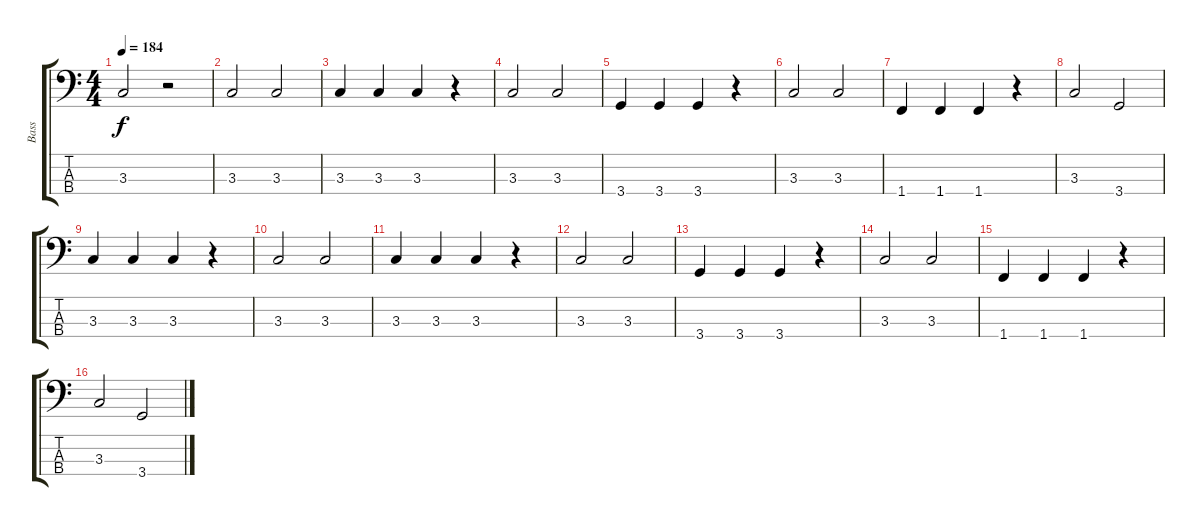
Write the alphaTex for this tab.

\track ("Bass" "Bass") {instrument electricbasspick}
\staff {score tabs}
\tuning (G2 D2 A1 E1) {hide}
\ts (4 4)
\tempo 184
\clef f4
\ks c
3.3.2{dy f} r.2 |
3.3.2 3.3.2 |
3.3.4 3.3.4 3.3.4 r.4 |
3.3.2 3.3.2 |
3.4.4 3.4.4 3.4.4 r.4 |
3.3.2 3.3.2 |
1.4.4 1.4.4 1.4.4 r.4 |
3.3.2 3.4.2 |
3.3.4 3.3.4 3.3.4 r.4 |
3.3.2 3.3.2 |
3.3.4 3.3.4 3.3.4 r.4 |
3.3.2 3.3.2 |
3.4.4 3.4.4 3.4.4 r.4 |
3.3.2 3.3.2 |
1.4.4 1.4.4 1.4.4 r.4 |
3.3.2 3.4.2
